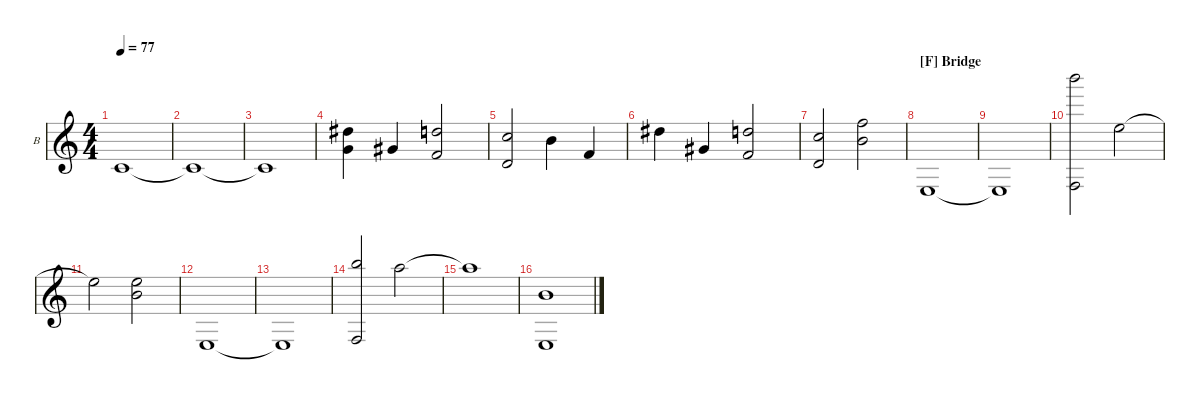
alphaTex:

\hideDynamics
\bracketExtendMode groupsimilarinstruments
\firstSystemTrackNameOrientation horizontal
\otherSystemsTrackNameOrientation horizontal
\track ("Bell" "B") {multiBarRest instrument tubularbells}
\staff {score}
\tuning (E4 B3 G3 D3 A2 E2)
\displaytranspose 12
\ts (4 4)
\tempo 77
\clef g2
\ks c
3.5{t}.1{dy f} |
3.5{t}.1 |
3.5{t}.1 |
(4.2 5.4).4 6.4.4 (3.2 3.4).2 |
(1.2 0.4).2 0.2.4 3.4.4 |
4.2.4 1.3.4 (3.2 3.4).2 |
(1.2 0.4).2 (1.1 0.2).2 |
\section ("F" "Bridge")
0.6.1 |
0.6{t}.1 |
(19.1 1.6).2 0.1.2 |
0.1{t}.2 (0.1 0.2).2 |
0.6.1 |
0.6{t}.1 |
(7.1 1.6).2 5.1.2 |
5.1{t}.1 |
(0.2 0.6).1
